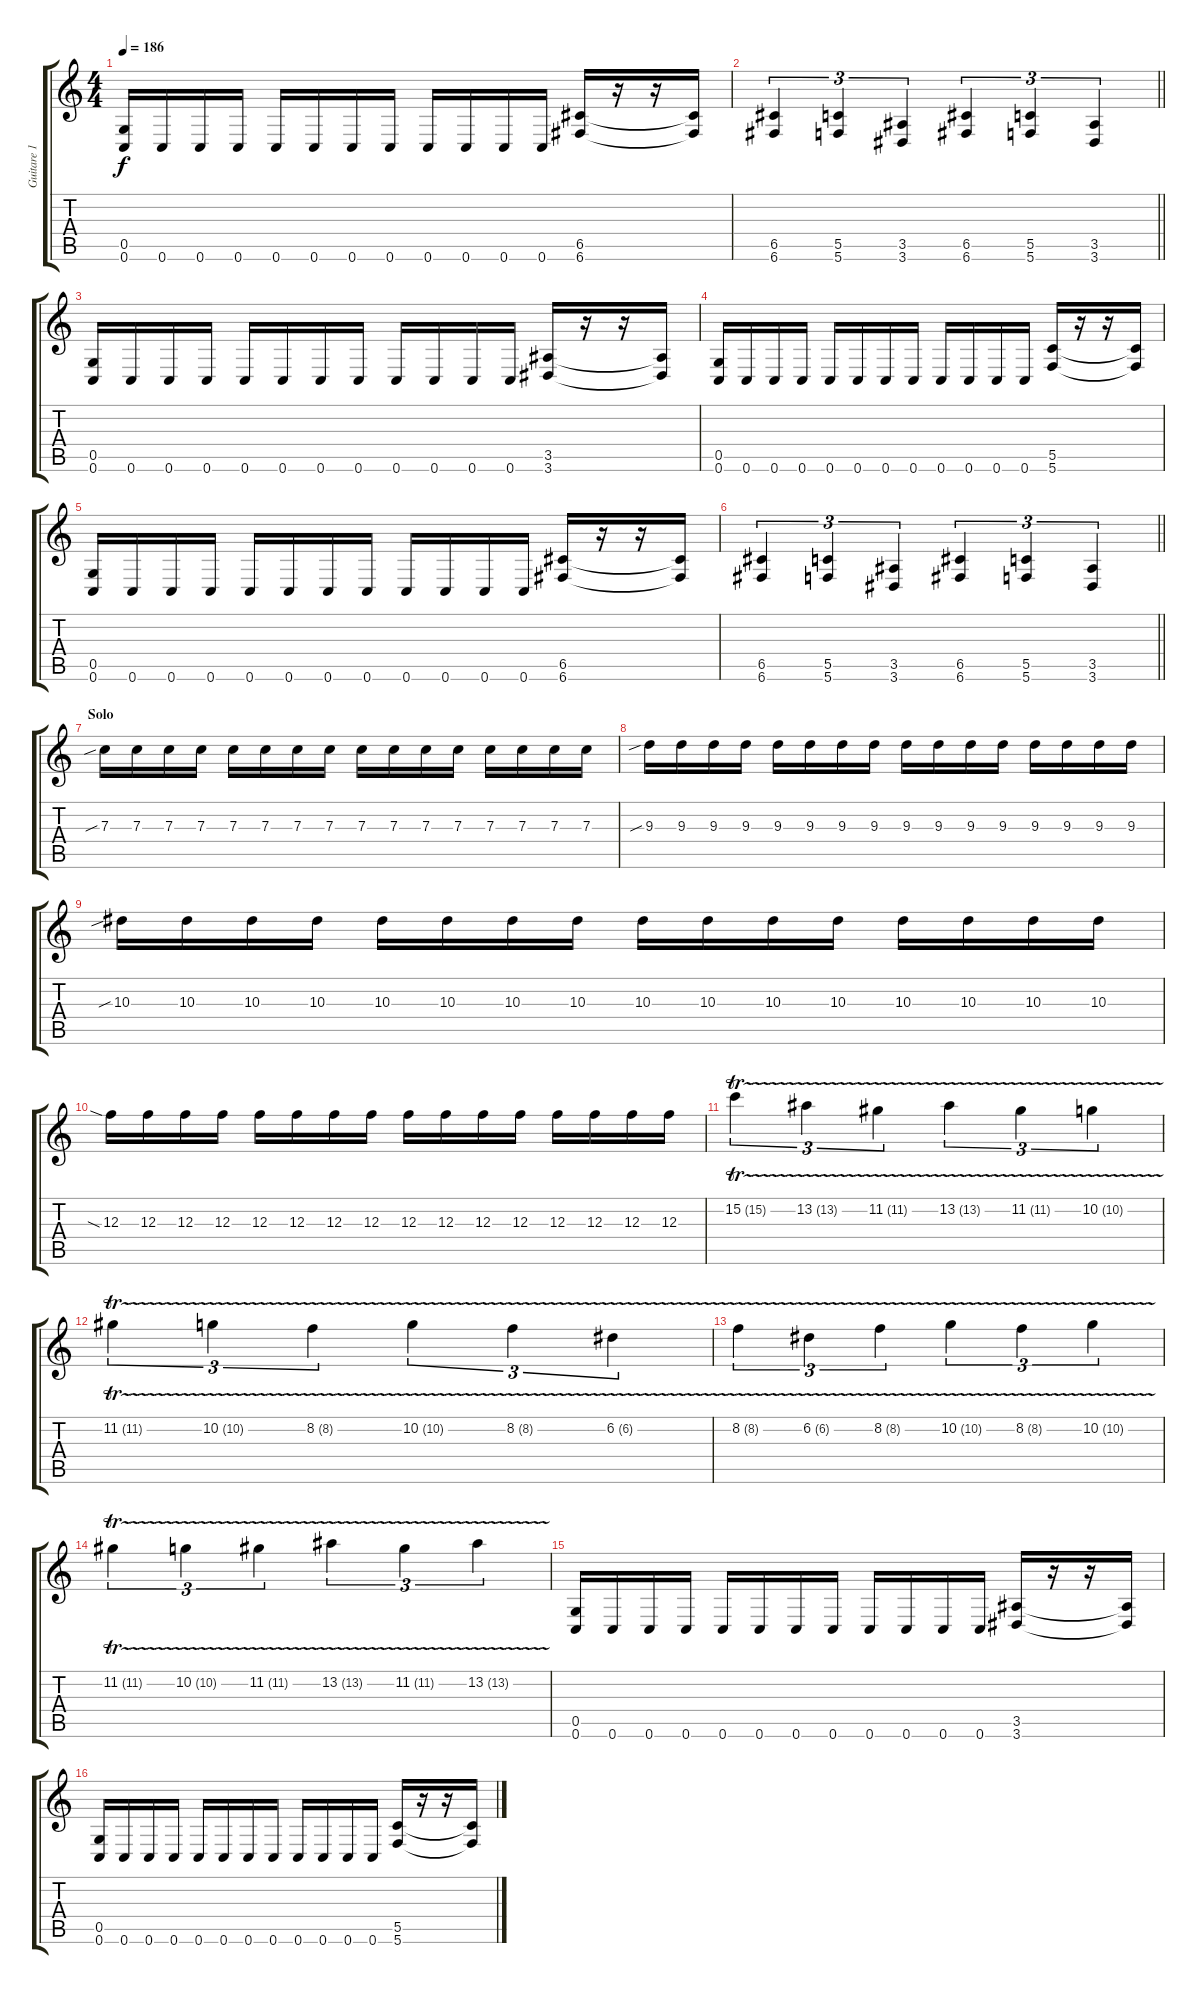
\track ("Guitare 1" "Guitare 1") {instrument distortionguitar}
\staff {score tabs}
\tuning (D4 A3 F3 C3 G2 C2) {hide}
\ts (4 4)
\tempo 186
\clef g2
\ks c
(0.5 0.6).16{dy f} 0.6.16 0.6.16 0.6.16 0.6.16 0.6.16 0.6.16 0.6.16 0.6.16 0.6.16 0.6.16 0.6.16 (6.5 6.6).16 r.16 r.16 (6.5{t} 6.6{t}).16 |
\barLineRight lightlight
(6.5 6.6).4{tu (3 2)} (5.5 5.6).4{tu (3 2)} (3.5 3.6).4{tu (3 2)} (6.5 6.6).4{tu (3 2)} (5.5 5.6).4{tu (3 2)} (3.5 3.6).4{tu (3 2)} |
(0.5 0.6).16 0.6.16 0.6.16 0.6.16 0.6.16 0.6.16 0.6.16 0.6.16 0.6.16 0.6.16 0.6.16 0.6.16 (3.5 3.6).16 r.16 r.16 (3.5{t} 3.6{t}).16 |
(0.5 0.6).16 0.6.16 0.6.16 0.6.16 0.6.16 0.6.16 0.6.16 0.6.16 0.6.16 0.6.16 0.6.16 0.6.16 (5.5 5.6).16 r.16 r.16 (5.5{t} 5.6{t}).16 |
(0.5 0.6).16 0.6.16 0.6.16 0.6.16 0.6.16 0.6.16 0.6.16 0.6.16 0.6.16 0.6.16 0.6.16 0.6.16 (6.5 6.6).16 r.16 r.16 (6.5{t} 6.6{t}).16 |
\barLineRight lightlight
(6.5 6.6).4{tu (3 2)} (5.5 5.6).4{tu (3 2)} (3.5 3.6).4{tu (3 2)} (6.5 6.6).4{tu (3 2)} (5.5 5.6).4{tu (3 2)} (3.5 3.6).4{tu (3 2)} |
\section ("" "Solo")
7.3{sib}.16 7.3.16 7.3.16 7.3.16 7.3.16 7.3.16 7.3.16 7.3.16 7.3.16 7.3.16 7.3.16 7.3.16 7.3.16 7.3.16 7.3.16 7.3.16 |
9.3{sib}.16 9.3.16 9.3.16 9.3.16 9.3.16 9.3.16 9.3.16 9.3.16 9.3.16 9.3.16 9.3.16 9.3.16 9.3.16 9.3.16 9.3.16 9.3.16 |
10.3{sib}.16 10.3.16 10.3.16 10.3.16 10.3.16 10.3.16 10.3.16 10.3.16 10.3.16 10.3.16 10.3.16 10.3.16 10.3.16 10.3.16 10.3.16 10.3.16 |
12.3{sia}.16 12.3.16 12.3.16 12.3.16 12.3.16 12.3.16 12.3.16 12.3.16 12.3.16 12.3.16 12.3.16 12.3.16 12.3.16 12.3.16 12.3.16 12.3.16 |
15.2{tr (15 16)}.4{tu (3 2)} 13.2{tr (13 16)}.4{tu (3 2)} 11.2{tr (11 16)}.4{tu (3 2)} 13.2{tr (13 16)}.4{tu (3 2)} 11.2{tr (11 16)}.4{tu (3 2)} 10.2{tr (10 16)}.4{tu (3 2)} |
11.2{tr (11 16)}.4{tu (3 2)} 10.2{tr (10 16)}.4{tu (3 2)} 8.2{tr (8 16)}.4{tu (3 2)} 10.2{tr (10 16)}.4{tu (3 2)} 8.2{tr (8 16)}.4{tu (3 2)} 6.2{tr (6 16)}.4{tu (3 2)} |
8.2{tr (8 16)}.4{tu (3 2)} 6.2{tr (6 16)}.4{tu (3 2)} 8.2{tr (8 16)}.4{tu (3 2)} 10.2{tr (10 16)}.4{tu (3 2)} 8.2{tr (8 16)}.4{tu (3 2)} 10.2{tr (10 16)}.4{tu (3 2)} |
11.2{tr (11 16)}.4{tu (3 2)} 10.2{tr (10 16)}.4{tu (3 2)} 11.2{tr (11 16)}.4{tu (3 2)} 13.2{tr (13 16)}.4{tu (3 2)} 11.2{tr (11 16)}.4{tu (3 2)} 13.2{tr (13 16)}.4{tu (3 2)} |
(0.5 0.6).16 0.6.16 0.6.16 0.6.16 0.6.16 0.6.16 0.6.16 0.6.16 0.6.16 0.6.16 0.6.16 0.6.16 (3.5 3.6).16 r.16 r.16 (3.5{t} 3.6{t}).16 |
(0.5 0.6).16 0.6.16 0.6.16 0.6.16 0.6.16 0.6.16 0.6.16 0.6.16 0.6.16 0.6.16 0.6.16 0.6.16 (5.5 5.6).16 r.16 r.16 (5.5{t} 5.6{t}).16
